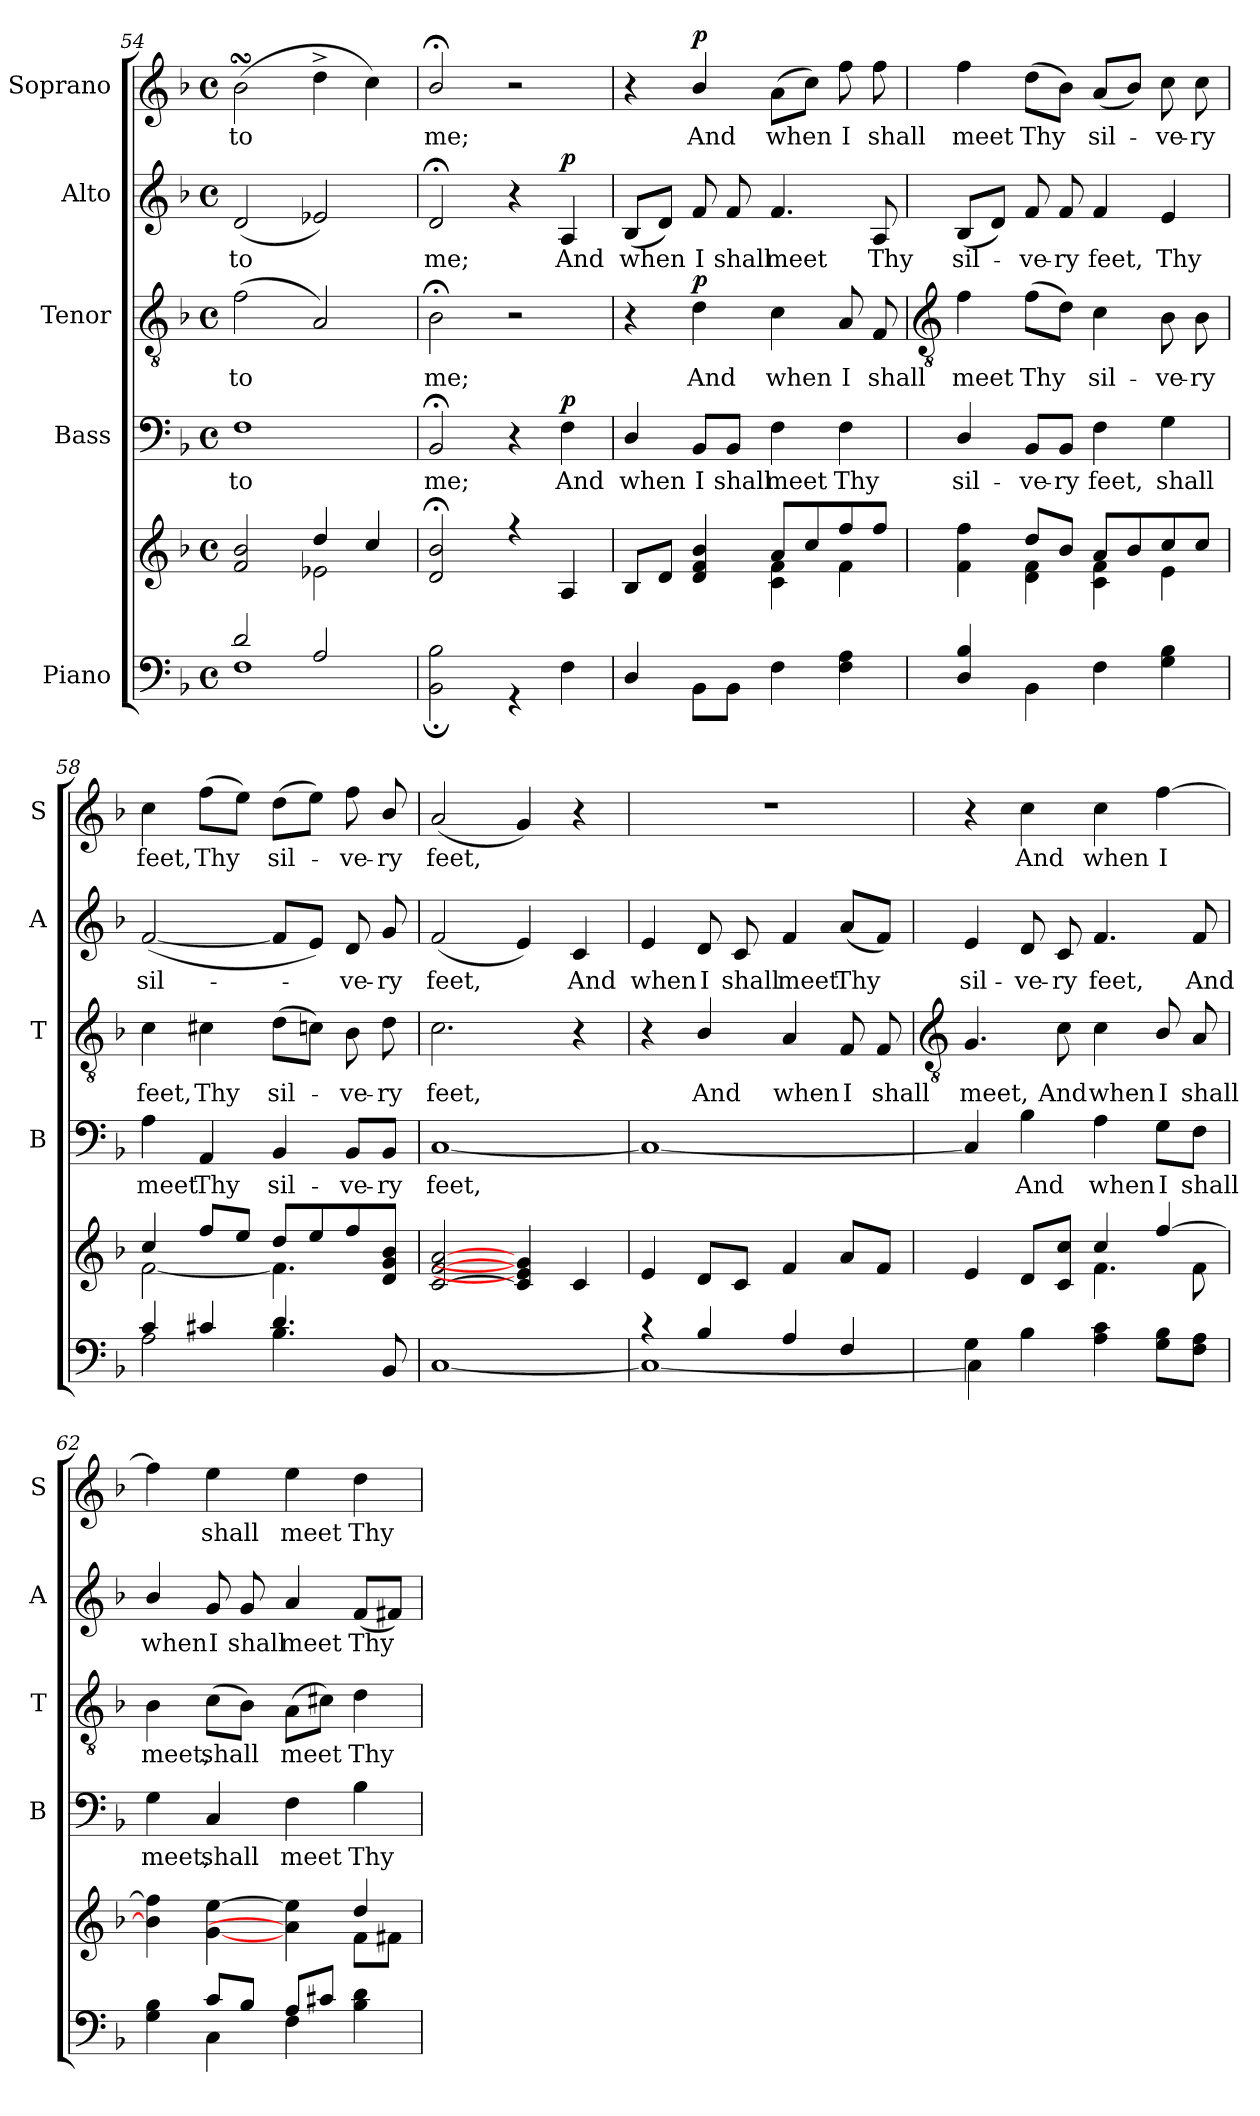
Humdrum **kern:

**kern	**kern	**kern	**text	**dynam	**kern	**text	**dynam	**kern	**text	**dynam	**kern	**text	**dynam
*part5	*part5	*part4	*part4	*part4	*part3	*part3	*part3	*part2	*part2	*part2	*part1	*part1	*part1
*staff6	*staff5	*staff4	*staff4	*staff4	*staff3	*staff3	*staff3	*staff2	*staff2	*staff2	*staff1	*staff1	*staff1
*I"Piano	*	*I"Bass	*	*	*I"Tenor	*	*	*I"Alto	*	*	*I"Soprano	*	*
*	*	*I'B	*	*	*I'T	*	*	*I'A	*	*	*I'S	*	*
*clefF4	*clefG2	*clefF4	*	*	*clefGv2	*	*	*clefG2	*	*	*clefG2	*	*
*k[b-]	*k[b-]	*k[b-]	*	*	*k[b-]	*	*	*k[b-]	*	*	*k[b-]	*	*
*F:	*F:	*F:	*	*	*F:	*	*	*F:	*	*	*F:	*	*
*M4/4	*M4/4	*M4/4	*	*	*M4/4	*	*	*M4/4	*	*	*M4/4	*	*
*met(c)	*met(c)	*met(c)	*	*	*met(c)	*	*	*met(c)	*	*	*met(c)	*	*
=54	=54	=54	=54	=54	=54	=54	=54	=54	=54	=54	=54	=54	=54
*^	*^	*	*	*	*	*	*	*	*	*	*	*	*
!	!	!	!	!	!LO:LY:b	!	!	!LO:LY:b	!	!	!LO:LY:b	!	!	!LO:LY:b	!
2d/	1F	2f 2b-	2ryy	1F	to	.	(<2f	to	.	(<2d	-to	.	(>2b-sSSs	to	.
2A/	.	4dd/	2e-X\	.	.	.	2A)	.	.	2e-X)	.	.	4dd^	.	.
.	.	4cc/	.	.	.	.	.	.	.	.	.	.	4cc)	.	.
=55	=55	=55	=55	=55	=55	=55	=55	=55	=55	=55	=55	=55	=55	=55	=55
!	!	!	!	!	!LO:LY:b	!	!	!LO:LY:b	!	!	!LO:LY:b	!	!	!LO:LY:b	!
1ryy	2BB-; 2B-;	2d;< 2b-;<	1ryy	2BB-;<	me;	.	2B-;<	me;	.	2d;<	me;	.	2b-;</	me;	.
.	4r	4r	.	4r	.	.	2r	.	.	4r	.	.	2r	.	.
!	!	!	!	!	!LO:LY:b	!LO:DY:b	!	!	!	!	!LO:LY:b	!LO:DY:b	!	!	!
.	4F	4A	.	4F	And	p	.	.	.	4A	And	p	.	.	.
=56	=56	=56	=56	=56	=56	=56	=56	=56	=56	=56	=56	=56	=56	=56	=56
!	!	!	!	!	!LO:LY:b	!	!	!	!	!	!LO:LY:b	!	!	!	!
1ryy	4D/	8B-L	2ryy	4D/	when	.	4r	.	.	(<8B-L	when	.	4r	.	.
.	.	8dJ	.	.	.	.	.	.	.	8dJ)	.	.	.	.	.
!	!	!	!	!	!LO:LY:b	!	!	!LO:LY:b	!LO:DY:b	!	!LO:LY:b	!	!	!LO:LY:b	!LO:DY:b
.	8BB-L	4d 4f 4b-	.	8BB-/L	I	.	4d	And	p	8f	I	.	4b-/	And	p
!	!	!	!	!	!LO:LY:b	!	!	!	!	!	!LO:LY:b	!	!	!	!
.	8BB-J	.	.	8BB-/J	shall	.	.	.	.	8f	shall	.	.	.	.
!	!	!	!	!	!LO:LY:b	!	!	!LO:LY:b	!	!	!LO:LY:b	!	!	!LO:LY:b	!
.	4F	8a/L	4c\ 4f\	4F	meet	.	4c	when	.	4.f	meet	.	(>8aL	when	.
.	.	8cc/	.	.	.	.	.	.	.	.	.	.	8ccJ)	.	.
!	!	!	!	!	!LO:LY:b	!	!	!LO:LY:b	!	!	!	!	!	!LO:LY:b	!
.	4F 4A	8ff/	4f\	4F	Thy	.	8A	I	.	.	.	.	8ff	I	.
!	!	!	!	!	!	!	!	!LO:LY:b	!	!	!LO:LY:b	!	!	!LO:LY:b	!
.	.	8ff/J	.	.	.	.	8F	shall	.	8A	Thy	.	8ff	shall	.
!!LO:LB:g=z
=57	=57	=57	=57	=57	=57	=57	=57	=57	=57	=57	=57	=57	=57	=57	=57
*	*	*	*	*	*	*	*clefGv2	*	*	*	*	*	*	*	*
!	!	!	!	!	!LO:LY:b	!	!	!LO:LY:b	!	!	!LO:LY:b	!	!	!LO:LY:b	!
1ryy	4D/ 4B-/	4f 4ff	4ryy	4D/	sil-	.	4f	meet	.	(<8B-L	sil-	.	4ff	meet	.
.	.	.	.	.	.	.	.	.	.	8dJ)	.	.	.	.	.
!	!	!	!	!	!LO:LY:b	!	!	!LO:LY:b	!	!	!LO:LY:b	!	!	!LO:LY:b	!
.	4BB-	8dd/L	4d\ 4f\	8BB-/L	-ve-	.	(>8fL	Thy	.	8f	ve-	.	(>8ddL	Thy	.
!	!	!	!	!	!LO:LY:b	!	!	!	!	!	!LO:LY:b	!	!	!	!
.	.	8b-/J	.	8BB-/J	-ry	.	8dJ)	.	.	8f	-ry	.	8b-J)	.	.
!	!	!	!	!	!LO:LY:b	!	!	!LO:LY:b	!	!	!LO:LY:b	!	!	!LO:LY:b	!
.	4F	8a/L	4c\ 4f\	4F	feet,	.	4c	sil-	.	4f	feet,	.	(<8aL	sil-	.
.	.	8b-/	.	.	.	.	.	.	.	.	.	.	8b-J)	.	.
!	!	!	!	!	!LO:LY:b	!	!	!LO:LY:b	!	!	!LO:LY:b	!	!	!LO:LY:b	!
.	4G 4B-	8cc/	4e\	4G	shall	.	8B-	-ve-	.	4e	Thy	.	8cc	ve-	.
!	!	!	!	!	!	!	!	!LO:LY:b	!	!	!	!	!	!LO:LY:b	!
.	.	8cc/J	.	.	.	.	8B-	-ry	.	.	.	.	8cc	-ry	.
=58	=58	=58	=58	=58	=58	=58	=58	=58	=58	=58	=58	=58	=58	=58	=58
!	!	!	!	!	!LO:LY:b	!	!	!LO:LY:b	!	!	!LO:LY:b	!	!	!LO:LY:b	!
4c/	2A	4cc/	[2f\	4A	meet	.	4c	feet,	.	(<[2f	sil-	.	4cc	feet,	.
!	!	!	!	!	!LO:LY:b	!	!	!LO:LY:b	!	!	!	!	!	!LO:LY:b	!
4c#X/	.	8ff/L	.	4AA	Thy	.	4c#X	Thy	.	.	.	.	(>8ffL	Thy	.
.	.	8ee/J	.	.	.	.	.	.	.	.	.	.	8eeJ)	.	.
!	!	!	!	!	!LO:LY:b	!	!	!LO:LY:b	!	!	!	!	!	!LO:LY:b	!
4.d/	4.B-	8dd/L	4.f\]	4BB-	sil-	.	(>8dL	sil-	.	8fL]	.	.	(>8ddL	sil-	.
.	.	8ee/	.	.	.	.	8cnJ)	.	.	8eJ)	.	.	8eeJ)	.	.
!	!	!	!	!	!LO:LY:b	!	!	!LO:LY:b	!	!	!LO:LY:b	!	!	!LO:LY:b	!
.	.	8ff/	.	8BB-/L	-ve-	.	8B-	ve-	.	8d	ve-	.	8ff	ve-	.
!	!	!	!	!	!LO:LY:b	!	!	!LO:LY:b	!	!	!LO:LY:b	!	!	!LO:LY:b	!
8ryy	8BB-	8d/ 8g/ 8b-/J	8ryy	8BB-/J	-ry	.	8d	-ry	.	8g	-ry	.	8b-/	-ry	.
=59	=59	=59	=59	=59	=59	=59	=59	=59	=59	=59	=59	=59	=59	=59	=59
!	!	!	!	!	!LO:LY:b	!	!	!LO:LY:b	!	!	!LO:LY:b	!	!	!LO:LY:b	!
1ryy	[1C	[2c [2f [2a	1ryy	[1C	feet,	.	2.c	feet,	.	(<2f	feet,	.	(<2a	feet,	.
.	.	4c] 4e] 4g]	.	.	.	.	.	.	.	4e)	.	.	4g)	.	.
!	!	!	!	!	!	!	!	!	!	!	!LO:LY:b	!	!	!	!
.	.	4c	.	.	.	.	4r	.	.	4c	And	.	4r	.	.
=60	=60	=60	=60	=60	=60	=60	=60	=60	=60	=60	=60	=60	=60	=60	=60
!	!	!	!	!	!	!	!	!	!	!	!LO:LY:b	!	!	!	!
4r	1C_	4e	1ryy	1C_	.	.	4r	.	.	4e	when	.	1r	.	.
!	!	!	!	!	!	!	!	!LO:LY:b	!	!	!LO:LY:b	!	!	!	!
4B-/	.	8dL	.	.	.	.	4B-/	And	.	8d	I	.	.	.	.
!	!	!	!	!	!	!	!	!	!	!	!LO:LY:b	!	!	!	!
.	.	8cJ	.	.	.	.	.	.	.	8c	shall	.	.	.	.
!	!	!	!	!	!	!	!	!LO:LY:b	!	!	!LO:LY:b	!	!	!	!
4A/	.	4f	.	.	.	.	4A	when	.	4f	meet	.	.	.	.
!	!	!	!	!	!	!	!	!LO:LY:b	!	!	!LO:LY:b	!	!	!	!
4F/	.	8aL	.	.	.	.	8F	I	.	(<8aL	Thy	.	.	.	.
!	!	!	!	!	!	!	!	!LO:LY:b	!	!	!	!	!	!	!
.	.	8fJ	.	.	.	.	8F	shall	.	8fJ)	.	.	.	.	.
!!LO:LB:g=z
=61	=61	=61	=61	=61	=61	=61	=61	=61	=61	=61	=61	=61	=61	=61	=61
*	*	*	*	*	*	*	*clefGv2	*	*	*	*	*	*	*	*
!	!	!	!	!	!	!	!	!LO:LY:b	!	!	!LO:LY:b	!	!	!	!
4G\	4C\]	4e	2ryy	4C]	.	.	4.G	meet,	.	4e	sil-	.	4r	.	.
!	!	!	!	!	!LO:LY:b	!	!	!	!	!	!LO:LY:b	!	!	!LO:LY:b	!
4ryy	4B-	8dL	.	4B-	And	.	.	.	.	8d	-ve-	.	4cc	And	.
!	!	!	!	!	!	!	!	!LO:LY:b	!	!	!LO:LY:b	!	!	!	!
.	.	8c 8ccJ	.	.	.	.	8c	And	.	8c	-ry	.	.	.	.
!	!	!	!	!	!LO:LY:b	!	!	!LO:LY:b	!	!	!LO:LY:b	!	!	!LO:LY:b	!
2ryy	4A 4c	4cc/	4.f\	4A	when	.	4c	when	.	4.f	feet,	.	4cc	when	.
!	!	!	!	!	!LO:LY:b	!	!	!LO:LY:b	!	!	!	!	!	!LO:LY:b	!
.	8G 8B-L	[4ff/	.	8G\L	I	.	8B-/	I	.	.	.	.	[4ff	I	.
!	!	!	!	!	!LO:LY:b	!	!	!LO:LY:b	!	!	!LO:LY:b	!	!	!	!
.	8F 8AJ	.	8f\	8F\J	shall	.	8A	shall	.	8f	And	.	.	.	.
=62	=62	=62	=62	=62	=62	=62	=62	=62	=62	=62	=62	=62	=62	=62	=62
!	!	!	!	!	!LO:LY:b	!	!	!LO:LY:b	!	!	!LO:LY:b	!	!	!	!
4ryy	4G 4B-	4b-] 4ff]	2ryy	4G	meet,	.	4B-	meet,	.	4b-/	when	.	4ff]	.	.
!	!	!	!	!	!LO:LY:b	!	!	!LO:LY:b	!	!	!LO:LY:b	!	!	!LO:LY:b	!
8c/L	4C\	[4g [4ee	.	4C	shall	.	(>8cL	shall	.	8g	I	.	4ee	shall	.
!	!	!	!	!	!	!	!	!	!	!	!LO:LY:b	!	!	!	!
8B-/J	.	.	.	.	.	.	8B-J)	.	.	8g	shall	.	.	.	.
!	!	!	!	!	!LO:LY:b	!	!	!LO:LY:b	!	!	!LO:LY:b	!	!	!LO:LY:b	!
8A/L	4F	4a] 4ee]	4ryy	4F	meet	.	(>8AL	meet	.	4a	meet	.	4ee	meet	.
8c#X/J	.	.	.	.	.	.	8c#XJ)	.	.	.	.	.	.	.	.
!	!	!	!	!	!LO:LY:b	!	!	!LO:LY:b	!	!	!LO:LY:b	!	!	!LO:LY:b	!
4ryy	4B- 4d	4dd/	8f\L	4B-	Thy	.	4d	Thy	.	(<8fL	Thy	.	4dd	Thy	.
.	.	.	8f#X\J	.	.	.	.	.	.	8f#XJ)	.	.	.	.	.
*v	*v	*	*	*	*	*	*	*	*	*	*	*	*	*	*
*	*v	*v	*	*	*	*	*	*	*	*	*	*	*	*
=	=	=	=	=	=	=	=	=	=	=	=	=	=
*-	*-	*-	*-	*-	*-	*-	*-	*-	*-	*-	*-	*-	*-
